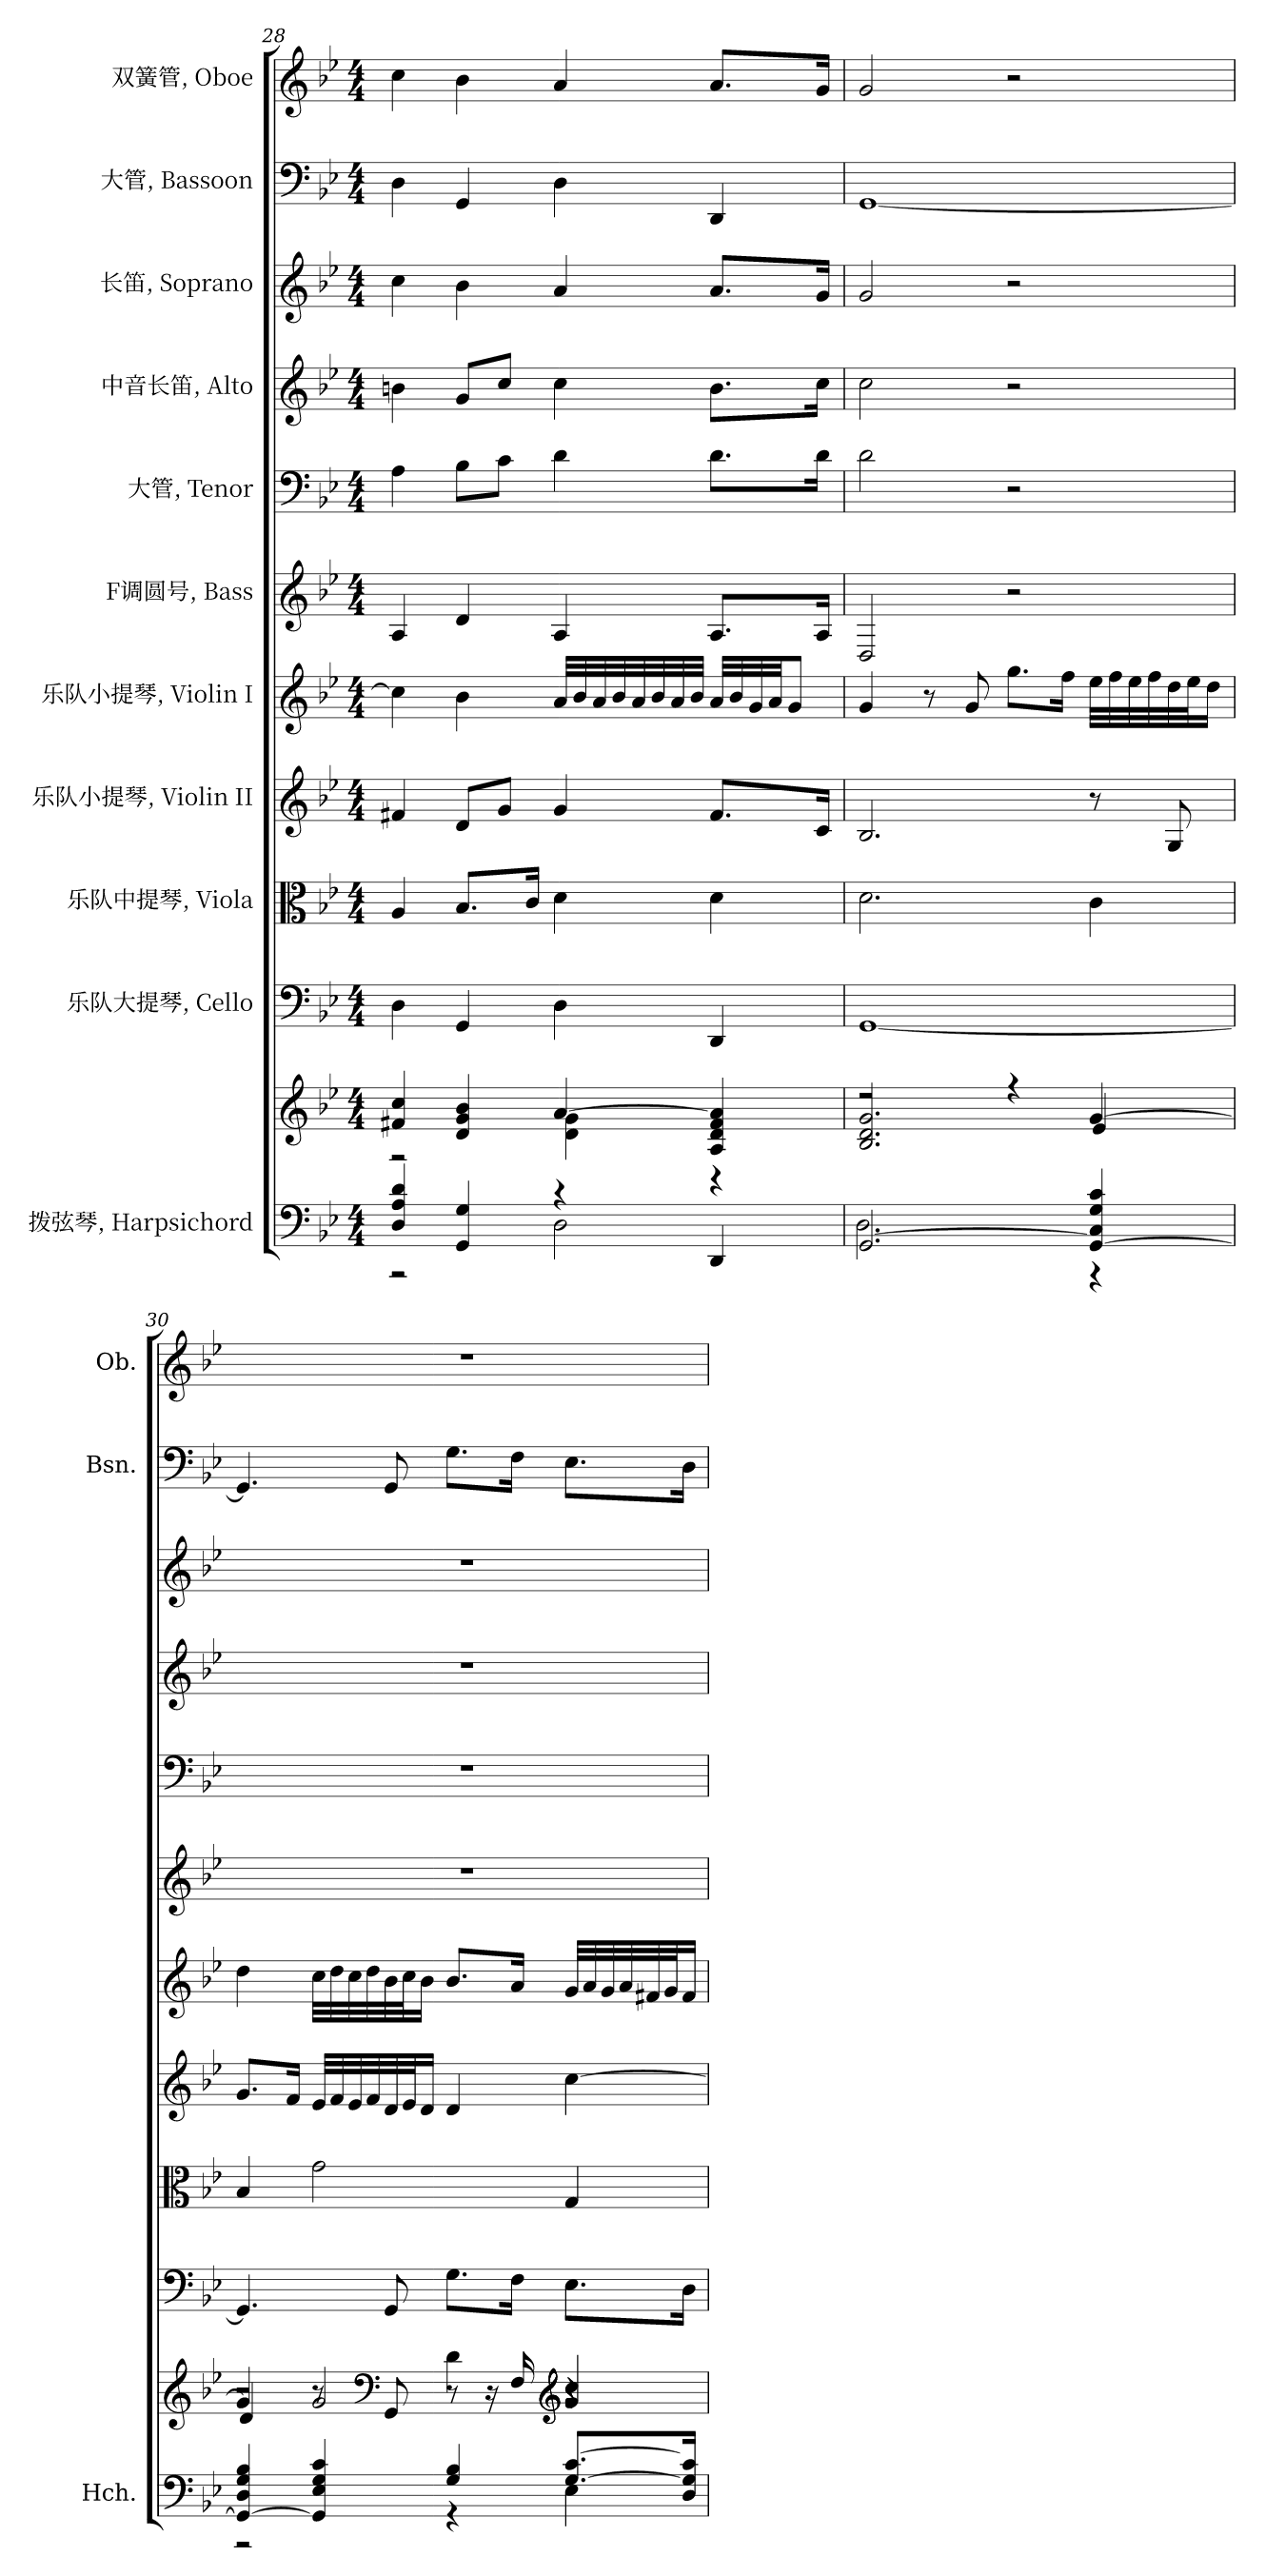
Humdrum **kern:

**kern	**kern	**kern	**kern	**kern	**kern	**kern	**kern	**kern	**kern	**kern	**kern
*part11	*part11	*part10	*part9	*part8	*part7	*part6	*part5	*part4	*part3	*part2	*part1
*staff12	*staff11	*staff10	*staff9	*staff8	*staff7	*staff6	*staff5	*staff4	*staff3	*staff2	*staff1
*I"拨弦琴, Harpsichord	*	*I"乐队大提琴, Cello	*I"乐队中提琴, Viola	*I"乐队小提琴, Violin II	*I"乐队小提琴, Violin I	*I"F调圆号, Bass	*I"大管, Tenor	*I"中音长笛, Alto	*I"长笛, Soprano	*I"大管, Bassoon	*I"双簧管, Oboe
*I'Hch.	*	*	*	*	*	*	*	*	*	*I'Bsn.	*I'Ob.
!!LO:PB:g=z
*clefF4	*clefG2	*clefF4	*clefC3	*clefG2	*clefG2	*clefG2	*clefF4	*clefG2	*clefG2	*clefF4	*clefG2
*	*	*	*	*	*	*ITrd4c7	*	*ITrd3c5	*	*	*
*k[b-e-]	*k[b-e-]	*k[b-e-]	*k[b-e-]	*k[b-e-]	*k[b-e-]	*k[b-e-a-]	*k[b-e-]	*k[b-]	*k[b-e-]	*k[b-e-]	*k[b-e-]
*M4/4	*M4/4	*M4/4	*M4/4	*M4/4	*M4/4	*M4/4	*M4/4	*M4/4	*M4/4	*M4/4	*M4/4
=28	=28	=28	=28	=28	=28	=28	=28	=28	=28	=28	=28
*^	*^	*	*	*	*	*	*	*	*	*	*
4D/ 4A/ 4d/	2r	4f#X/ 4cc/	2r	4D\	4A/	4f#X/	4cc\]	4D/	4A\	4f#X\	4cc\	4D\	4cc\
4GG/ 4G/	.	4d/ 4g/ 4b-/	.	4GG/	8.B-/L	8d/L	4b-\	4G/	8B-\L	8d/L	4b-\	4GG/	4b-\
.	.	.	.	.	.	8g/J	.	.	8c\J	8g/J	.	.	.
.	.	.	.	.	16c/Jk	.	.	.	.	.	.	.	.
4r	2D\	[4a/	4d\ 4g\	4D\	4d\	4g/	32a/LLL	4D/	4d\	4g\	4a/	4D\	4a/
.	.	.	.	.	.	.	32b-/	.	.	.	.	.	.
.	.	.	.	.	.	.	32a/	.	.	.	.	.	.
.	.	.	.	.	.	.	32b-/	.	.	.	.	.	.
.	.	.	.	.	.	.	32a/	.	.	.	.	.	.
.	.	.	.	.	.	.	32b-/	.	.	.	.	.	.
.	.	.	.	.	.	.	32a/	.	.	.	.	.	.
.	.	.	.	.	.	.	32b-/JJJ	.	.	.	.	.	.
4DD/	.	4A/ 4d/ 4f#/ 4a/]	4r	4DD/	4d\	8.f#/L	32a/LLL	8.D/L	8.d\L	8.f#\L	8.a/L	4DD/	8.a/L
.	.	.	.	.	.	.	32b-/	.	.	.	.	.	.
.	.	.	.	.	.	.	32g/	.	.	.	.	.	.
.	.	.	.	.	.	.	32a/JJ	.	.	.	.	.	.
.	.	.	.	.	.	.	8g/J	.	.	.	.	.	.
.	.	.	.	.	.	16c/Jk	.	16D/Jk	16d\Jk	16g\Jk	16g/Jk	.	16g/Jk
=29	=29	=29	=29	=29	=29	=29	=29	=29	=29	=29	=29	=29	=29
[2.GG/	2.D\	2r	2.B-/ 2.d/ 2.g/	[1GG	2.d\	2.B-/	4g/	2GG/	2d\	2g\	2g/	[1GG	2g/
.	.	.	.	.	.	.	8r	.	.	.	.	.	.
.	.	.	.	.	.	.	8g/	.	.	.	.	.	.
.	.	4r	.	.	.	.	8.gg\L	2r	2r	2r	2r	.	2r
.	.	.	.	.	.	.	16ff\Jk	.	.	.	.	.	.
4GG/_ 4C/ 4G/ 4c/	4r	[4g/	4e-/	.	4c\	8r	32ee-\LLL	.	.	.	.	.	.
.	.	.	.	.	.	.	32ff\	.	.	.	.	.	.
.	.	.	.	.	.	.	32ee-\	.	.	.	.	.	.
.	.	.	.	.	.	.	32ff\	.	.	.	.	.	.
.	.	.	.	.	.	8G/	32dd\	.	.	.	.	.	.
.	.	.	.	.	.	.	32ee-\J	.	.	.	.	.	.
.	.	.	.	.	.	.	16dd\JJ	.	.	.	.	.	.
!!LO:PB:g=z
=30	=30	=30	=30	=30	=30	=30	=30	=30	=30	=30	=30	=30	=30
*	*	*	*^	*	*	*	*	*	*	*	*	*	*
4GG/_ 4D/ 4G/ 4B-/	2r	4g/]	2r	4d/	4.GG/]	4B-/	8.g/L	4dd\	1r	1r	1r	1r	4.GG/]	1r
.	.	.	.	.	.	.	16f/Jk	.	.	.	.	.	.	.
4GG/] 4E-/ 4G/ 4c/	.	2g/	.	8r	.	2g\	32e-/LLL	32cc\LLL	.	.	.	.	.	.
.	.	.	.	.	.	.	32f/	32dd\	.	.	.	.	.	.
.	.	.	.	.	.	.	32e-/	32cc\	.	.	.	.	.	.
.	.	.	.	.	.	.	32f/	32dd\	.	.	.	.	.	.
*	*	*clefF4	*	*	*	*	*	*	*	*	*	*	*	*
.	.	.	.	8GG/	8GG/	.	32d/	32b-\	.	.	.	.	8GG/	.
.	.	.	.	.	.	.	32e-/J	32cc\J	.	.	.	.	.	.
.	.	.	.	.	.	.	16d/JJ	16b-\JJ	.	.	.	.	.	.
4G/ 4B-/	4r	.	4d\	8r	8.G\L	.	4d/	8.b-/L	.	.	.	.	8.G\L	.
.	.	.	.	16r	.	.	.	.	.	.	.	.	.	.
.	.	.	.	16F/	16F\Jk	.	.	16a/Jk	.	.	.	.	16F\Jk	.
*	*	*clefG2	*	*	*	*	*	*	*	*	*	*	*	*
[8.G/ [8.c/L	4E-\	4r	4r	4g/ 4cc/	8.E-\L	4G/	[4cc\	32g/LLL	.	.	.	.	8.E-\L	.
.	.	.	.	.	.	.	.	32a/	.	.	.	.	.	.
.	.	.	.	.	.	.	.	32g/	.	.	.	.	.	.
.	.	.	.	.	.	.	.	32a/	.	.	.	.	.	.
.	.	.	.	.	.	.	.	32f#X/	.	.	.	.	.	.
.	.	.	.	.	.	.	.	32g/J	.	.	.	.	.	.
16D/ 16G/] 16c/]Jk	.	.	.	.	16D\Jk	.	.	16f#/JJ	.	.	.	.	16D\Jk	.
*v	*v	*	*	*	*	*	*	*	*	*	*	*	*	*
*	*v	*v	*v	*	*	*	*	*	*	*	*	*	*
=	=	=	=	=	=	=	=	=	=	=	=
*-	*-	*-	*-	*-	*-	*-	*-	*-	*-	*-	*-
